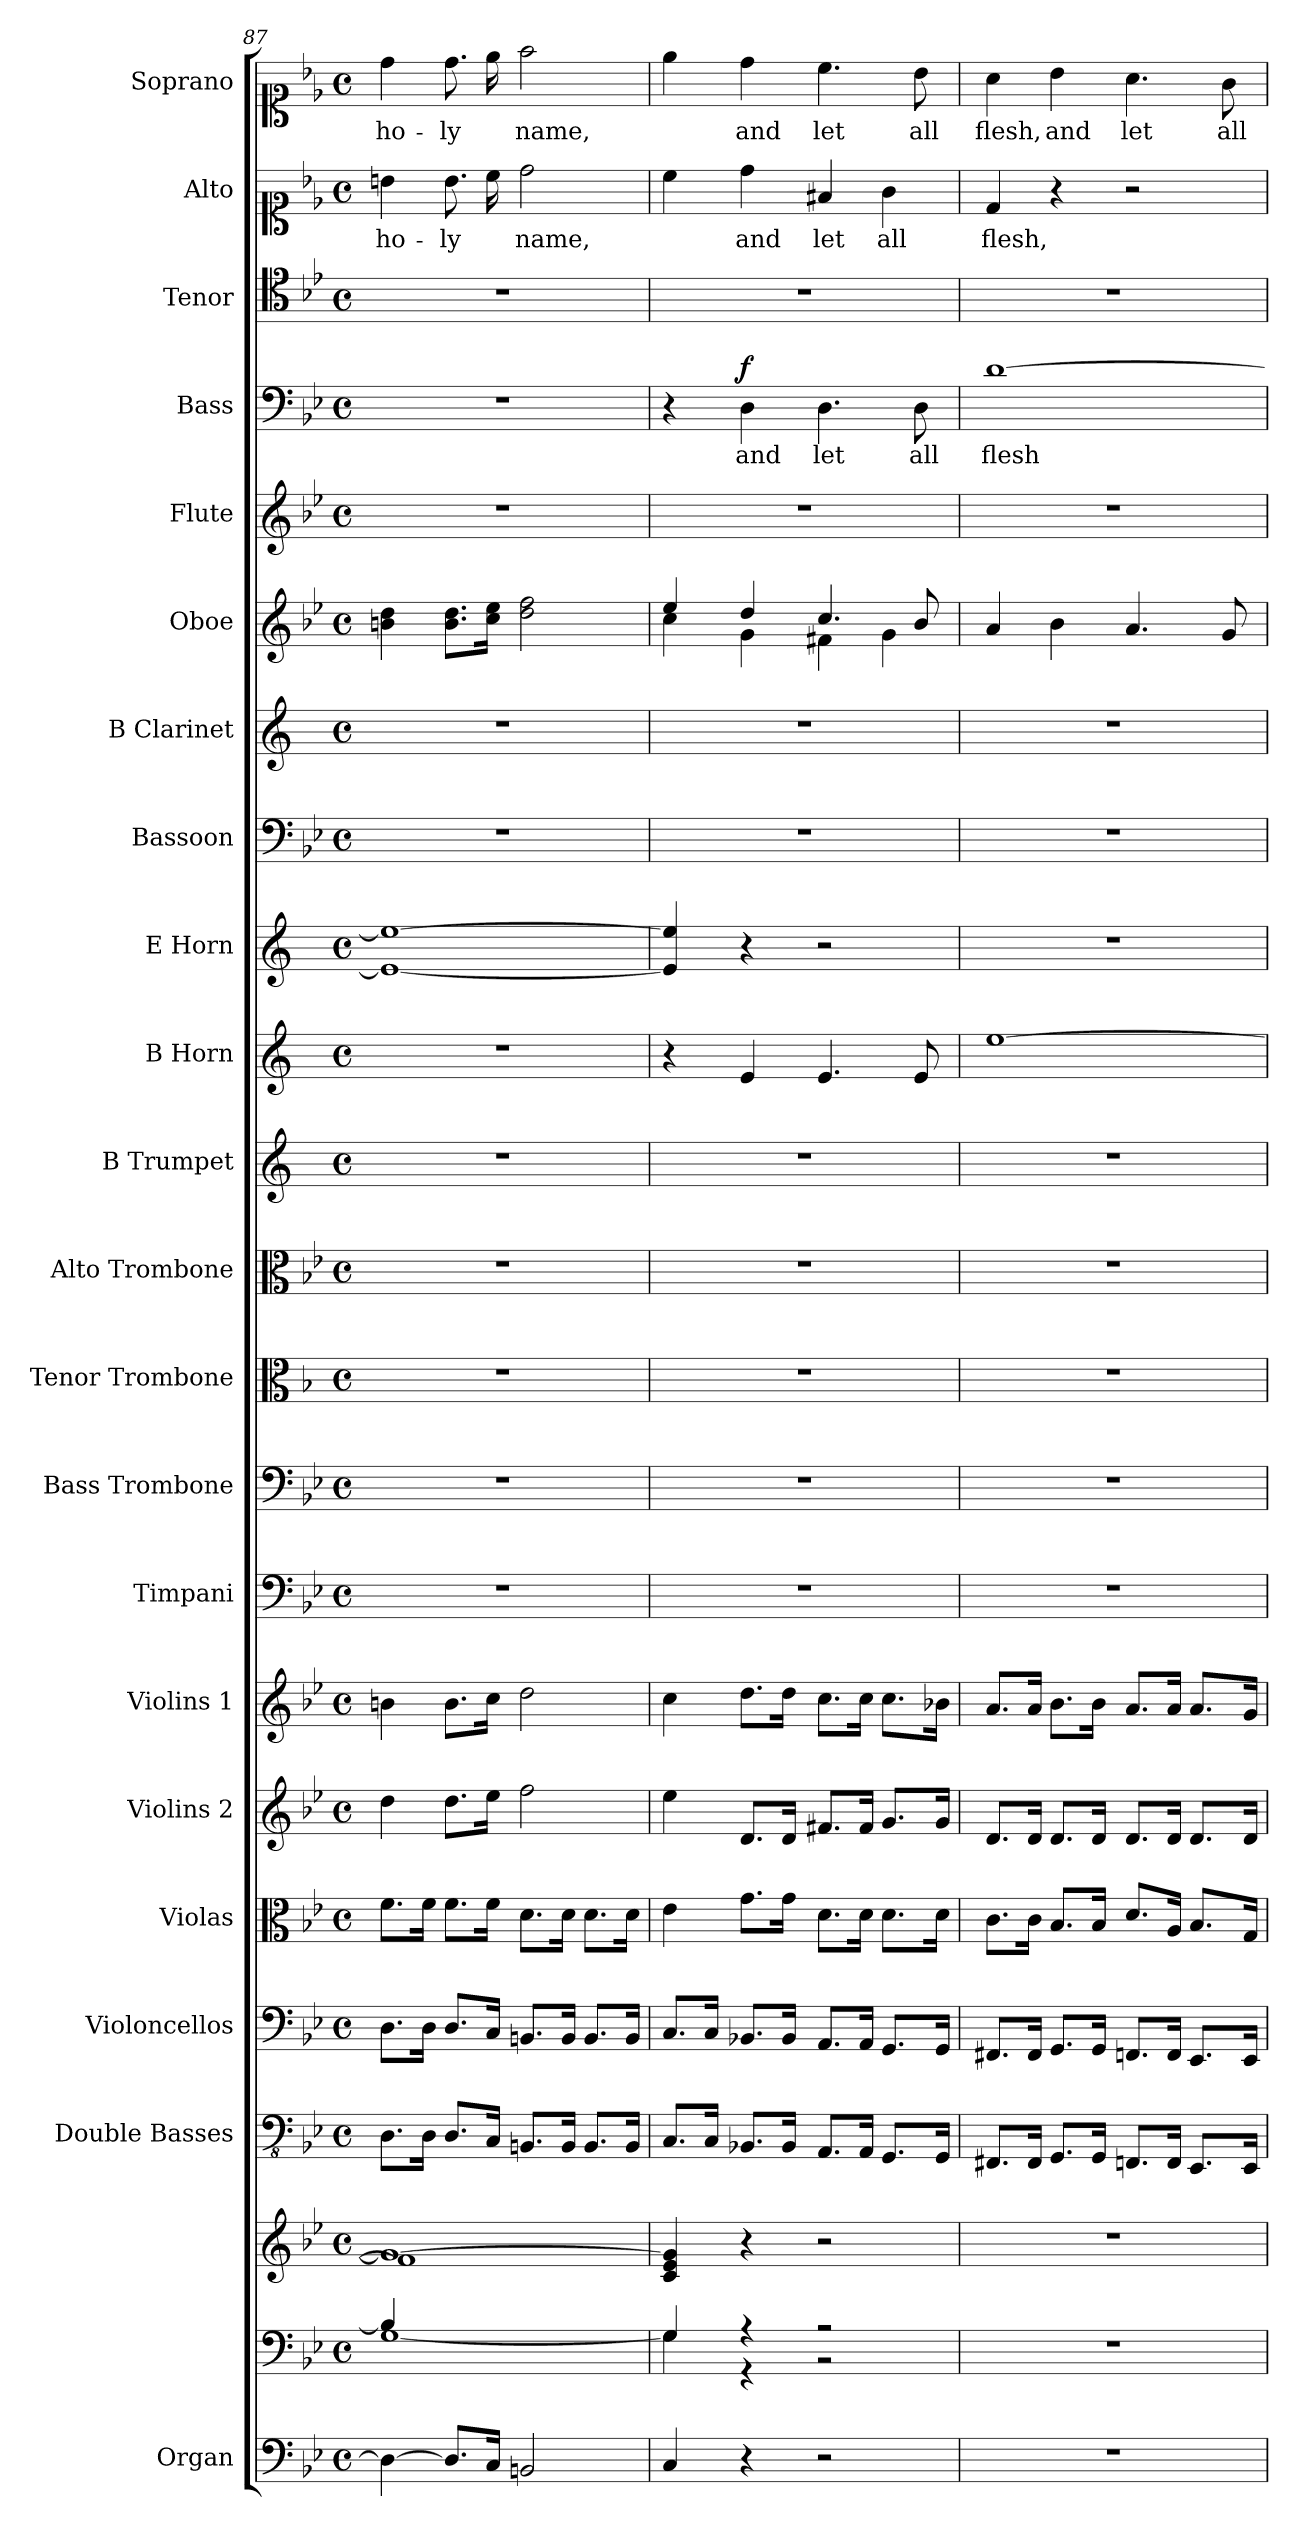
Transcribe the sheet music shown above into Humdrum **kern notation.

**kern	**kern	**kern	**kern	**kern	**kern	**kern	**kern	**kern	**kern	**kern	**kern	**kern	**kern	**kern	**kern	**kern	**kern	**kern	**kern	**text	**dynam	**kern	**kern	**text	**kern	**text
*part21	*part21	*part21	*part20	*part19	*part18	*part17	*part16	*part15	*part14	*part13	*part12	*part11	*part10	*part9	*part8	*part7	*part6	*part5	*part4	*part4	*part4	*part3	*part2	*part2	*part1	*part1
*staff23	*staff22	*staff21	*staff20	*staff19	*staff18	*staff17	*staff16	*staff15	*staff14	*staff13	*staff12	*staff11	*staff10	*staff9	*staff8	*staff7	*staff6	*staff5	*staff4	*staff4	*staff4	*staff3	*staff2	*staff2	*staff1	*staff1
*I"Organ	*	*	*I"Double Basses	*I"Violoncellos	*I"Violas	*I"Violins 2	*I"Violins 1	*I"Timpani	*I"Bass Trombone	*I"Tenor Trombone	*I"Alto Trombone	*I"B Trumpet	*I"B Horn	*I"E Horn	*I"Bassoon	*I"B Clarinet	*I"Oboe	*I"Flute	*I"Bass	*	*	*I"Tenor	*I"Alto	*	*I"Soprano	*
*I'Org.	*	*	*I'Dbs.	*I'Vlcs.	*I'Vlas.	*I'Vlns. 2	*I'Vlns. 1	*I'Timp.	*I'B. Trb.	*I'T. Trb.	*I'A. Trb.	*I'B Tpt.	*I'B Hn.	*I'E Hn.	*I'Bsn.	*I'B Cl.	*I'Ob.	*I'Fl.	*I'B.	*	*	*I'T.	*I'A.	*	*I'S.	*
*clefF4	*clefF4	*clefG2	*clefFv4	*clefF4	*clefC3	*clefG2	*clefG2	*clefF4	*clefF4	*clefC3	*clefC3	*clefG2	*clefG2	*clefG2	*clefF4	*clefG2	*clefG2	*clefG2	*clefF4	*	*	*clefC4	*clefC1	*	*clefC1	*
*	*	*	*	*	*	*	*	*	*	*ITrd4c7	*	*ITrd1c2	*ITrd1c2	*ITrd5c9	*	*ITrd1c2	*	*	*	*	*	*	*	*	*	*
*k[b-e-]	*k[b-e-]	*k[b-e-]	*k[b-e-]	*k[b-e-]	*k[b-e-]	*k[b-e-]	*k[b-e-]	*k[b-e-]	*k[b-e-]	*k[b-e-]	*k[b-e-]	*k[b-e-]	*k[b-e-]	*k[b-e-a-]	*k[b-e-]	*k[b-e-]	*k[b-e-]	*k[b-e-]	*k[b-e-]	*	*	*k[b-e-]	*k[b-e-]	*	*k[b-e-]	*
*M4/4	*M4/4	*M4/4	*M4/4	*M4/4	*M4/4	*M4/4	*M4/4	*M4/4	*M4/4	*M4/4	*M4/4	*M4/4	*M4/4	*M4/4	*M4/4	*M4/4	*M4/4	*M4/4	*M4/4	*	*	*M4/4	*M4/4	*	*M4/4	*
*met(c)	*met(c)	*met(c)	*met(c)	*met(c)	*met(c)	*met(c)	*met(c)	*met(c)	*met(c)	*met(c)	*met(c)	*met(c)	*met(c)	*met(c)	*met(c)	*met(c)	*met(c)	*met(c)	*met(c)	*	*	*met(c)	*met(c)	*	*met(c)	*
=87	=87	=87	=87	=87	=87	=87	=87	=87	=87	=87	=87	=87	=87	=87	=87	=87	=87	=87	=87	=87	=87	=87	=87	=87	=87	=87
*	*^	*^	*	*	*	*	*	*	*	*	*	*	*	*	*	*	*	*	*	*	*	*	*	*	*	*
!	!	!	!	!	!	!	!	!	!	!	!	!	!	!	!	!	!	!	!	!	!	!	!	!	!	!LO:LY:b	!	!LO:LY:b
4D\_	4B/]	[1G	1g_	1f]	8.DD\L	8.D\L	8.f\L	4dd\	4bn\	1r	1r	1r	1r	1r	1r	1G_ 1g_	1r	1r	4bn\ 4dd\	1r	1r	.	.	1r	4bn\	ho-	4dd\	ho-
.	.	.	.	.	16DD\Jk	16D\Jk	16f\Jk	.	.	.	.	.	.	.	.	.	.	.	.	.	.	.	.	.	.	.	.	.
!	!	!	!	!	!	!	!	!	!	!	!	!	!	!	!	!	!	!	!	!	!	!	!	!	!	!LO:LY:b	!	!LO:LY:b
8.D/L]	4ryy	.	.	.	8.DD/L	8.D/L	8.f\L	8.dd\L	8.b\L	.	.	.	.	.	.	.	.	.	8.b\ 8.dd\L	.	.	.	.	.	8.b\	-ly	8.dd\	-ly
16C/Jk	.	.	.	.	16CC/Jk	16C/Jk	16f\Jk	16ee-\Jk	16cc\Jk	.	.	.	.	.	.	.	.	.	16cc\ 16ee-\Jk	.	.	.	.	.	16cc\	.	16ee-\	.
!	!	!	!	!	!	!	!	!	!	!	!	!	!	!	!	!	!	!	!	!	!	!	!	!	!	!LO:LY:b	!	!LO:LY:b
2BBn/	2ryy	.	.	.	8.BBBn/L	8.BBn/L	8.d\L	2ff\	2dd\	.	.	.	.	.	.	.	.	.	2dd\ 2ff\	.	.	.	.	.	2dd\	name,	2ff\	name,
.	.	.	.	.	16BBB/Jk	16BB/Jk	16d\Jk	.	.	.	.	.	.	.	.	.	.	.	.	.	.	.	.	.	.	.	.	.
.	.	.	.	.	8.BBB/L	8.BB/L	8.d\L	.	.	.	.	.	.	.	.	.	.	.	.	.	.	.	.	.	.	.	.	.
.	.	.	.	.	16BBB/Jk	16BB/Jk	16d\Jk	.	.	.	.	.	.	.	.	.	.	.	.	.	.	.	.	.	.	.	.	.
*	*	*	*v	*v	*	*	*	*	*	*	*	*	*	*	*	*	*	*	*	*	*	*	*	*	*	*	*	*
!!LO:PB:g=z
=88	=88	=88	=88	=88	=88	=88	=88	=88	=88	=88	=88	=88	=88	=88	=88	=88	=88	=88	=88	=88	=88	=88	=88	=88	=88	=88	=88
*	*	*	*	*	*	*	*	*	*	*	*	*	*	*	*	*	*	*^	*	*	*	*	*	*	*	*	*
4C/	4G/	4G\]	4c/ 4e-/ 4g/]	8.CC/L	8.C/L	4e-\	4ee-\	4cc\	1r	1r	1r	1r	1r	4r	4G/] 4g/]	1r	1r	4ee-/	4cc\	1r	4r	.	.	1r	4cc\	.	4ee-\	.
.	.	.	.	16CC/Jk	16C/Jk	.	.	.	.	.	.	.	.	.	.	.	.	.	.	.	.	.	.	.	.	.	.	.
!	!	!	!	!	!	!	!	!	!	!	!	!	!	!	!	!	!	!	!	!	!	!LO:LY:b	!LO:DY:b	!	!	!LO:LY:b	!	!LO:LY:b
4r	4r	4r	4r	8.BBB-X/L	8.BB-X/L	8.g\L	8.d/L	8.dd\L	.	.	.	.	.	4d/	4r	.	.	4dd/	4g\	.	4D\	and	f	.	4dd\	and	4dd\	and
.	.	.	.	16BBB-/Jk	16BB-/Jk	16g\Jk	16d/Jk	16dd\Jk	.	.	.	.	.	.	.	.	.	.	.	.	.	.	.	.	.	.	.	.
!	!	!	!	!	!	!	!	!	!	!	!	!	!	!	!	!	!	!	!	!	!	!LO:LY:b	!	!	!	!LO:LY:b	!	!LO:LY:b
2r	2r	2r	2r	8.AAA/L	8.AA/L	8.d\L	8.f#X/L	8.cc\L	.	.	.	.	.	4.d/	2r	.	.	4.cc/	4f#X\	.	4.D\	let	.	.	4f#X/	let	4.cc\	let
.	.	.	.	16AAA/Jk	16AA/Jk	16d\Jk	16f#/Jk	16cc\Jk	.	.	.	.	.	.	.	.	.	.	.	.	.	.	.	.	.	.	.	.
!	!	!	!	!	!	!	!	!	!	!	!	!	!	!	!	!	!	!	!	!	!	!	!	!	!	!LO:LY:b	!	!
.	.	.	.	8.GGG/L	8.GG/L	8.d\L	8.g/L	8.cc\L	.	.	.	.	.	.	.	.	.	.	4g\	.	.	.	.	.	4g\	all	.	.
!	!	!	!	!	!	!	!	!	!	!	!	!	!	!	!	!	!	!	!	!	!	!LO:LY:b	!	!	!	!	!	!LO:LY:b
.	.	.	.	.	.	.	.	.	.	.	.	.	.	8d/	.	.	.	8b-/	.	.	8D\	all	.	.	.	.	8b-\	all
.	.	.	.	16GGG/Jk	16GG/Jk	16d\Jk	16g/Jk	16b-X\Jk	.	.	.	.	.	.	.	.	.	.	.	.	.	.	.	.	.	.	.	.
*	*v	*v	*	*	*	*	*	*	*	*	*	*	*	*	*	*	*	*v	*v	*	*	*	*	*	*	*	*	*
=89	=89	=89	=89	=89	=89	=89	=89	=89	=89	=89	=89	=89	=89	=89	=89	=89	=89	=89	=89	=89	=89	=89	=89	=89	=89	=89
!	!	!	!	!	!	!	!	!	!	!	!	!	!	!	!	!	!	!	!	!LO:LY:b	!	!	!	!LO:LY:b	!	!LO:LY:b
1r	1r	1r	8.FFF#X/L	8.FF#X/L	8.c\L	8.d/L	8.a/L	1r	1r	1r	1r	1r	[1dd	1r	1r	1r	4a/	1r	[1d	flesh	.	1r	4d/	flesh,	4a\	flesh,
.	.	.	16FFF#/Jk	16FF#/Jk	16c\Jk	16d/Jk	16a/Jk	.	.	.	.	.	.	.	.	.	.	.	.	.	.	.	.	.	.	.
!	!	!	!	!	!	!	!	!	!	!	!	!	!	!	!	!	!	!	!	!	!	!	!	!	!	!LO:LY:b
.	.	.	8.GGG/L	8.GG/L	8.B-/L	8.d/L	8.b-\L	.	.	.	.	.	.	.	.	.	4b-\	.	.	.	.	.	4r	.	4b-\	and
.	.	.	16GGG/Jk	16GG/Jk	16B-/Jk	16d/Jk	16b-\Jk	.	.	.	.	.	.	.	.	.	.	.	.	.	.	.	.	.	.	.
!	!	!	!	!	!	!	!	!	!	!	!	!	!	!	!	!	!	!	!	!	!	!	!	!	!	!LO:LY:b
.	.	.	8.FFFn/L	8.FFn/L	8.d/L	8.d/L	8.a/L	.	.	.	.	.	.	.	.	.	4.a/	.	.	.	.	.	2r	.	4.a\	let
.	.	.	16FFF/Jk	16FF/Jk	16A/Jk	16d/Jk	16a/Jk	.	.	.	.	.	.	.	.	.	.	.	.	.	.	.	.	.	.	.
.	.	.	8.EEE-/L	8.EE-/L	8.B-/L	8.d/L	8.a/L	.	.	.	.	.	.	.	.	.	.	.	.	.	.	.	.	.	.	.
!	!	!	!	!	!	!	!	!	!	!	!	!	!	!	!	!	!	!	!	!	!	!	!	!	!	!LO:LY:b
.	.	.	.	.	.	.	.	.	.	.	.	.	.	.	.	.	8g/	.	.	.	.	.	.	.	8g\	all
.	.	.	16EEE-/Jk	16EE-/Jk	16G/Jk	16d/Jk	16g/Jk	.	.	.	.	.	.	.	.	.	.	.	.	.	.	.	.	.	.	.
=	=	=	=	=	=	=	=	=	=	=	=	=	=	=	=	=	=	=	=	=	=	=	=	=	=	=
*-	*-	*-	*-	*-	*-	*-	*-	*-	*-	*-	*-	*-	*-	*-	*-	*-	*-	*-	*-	*-	*-	*-	*-	*-	*-	*-
